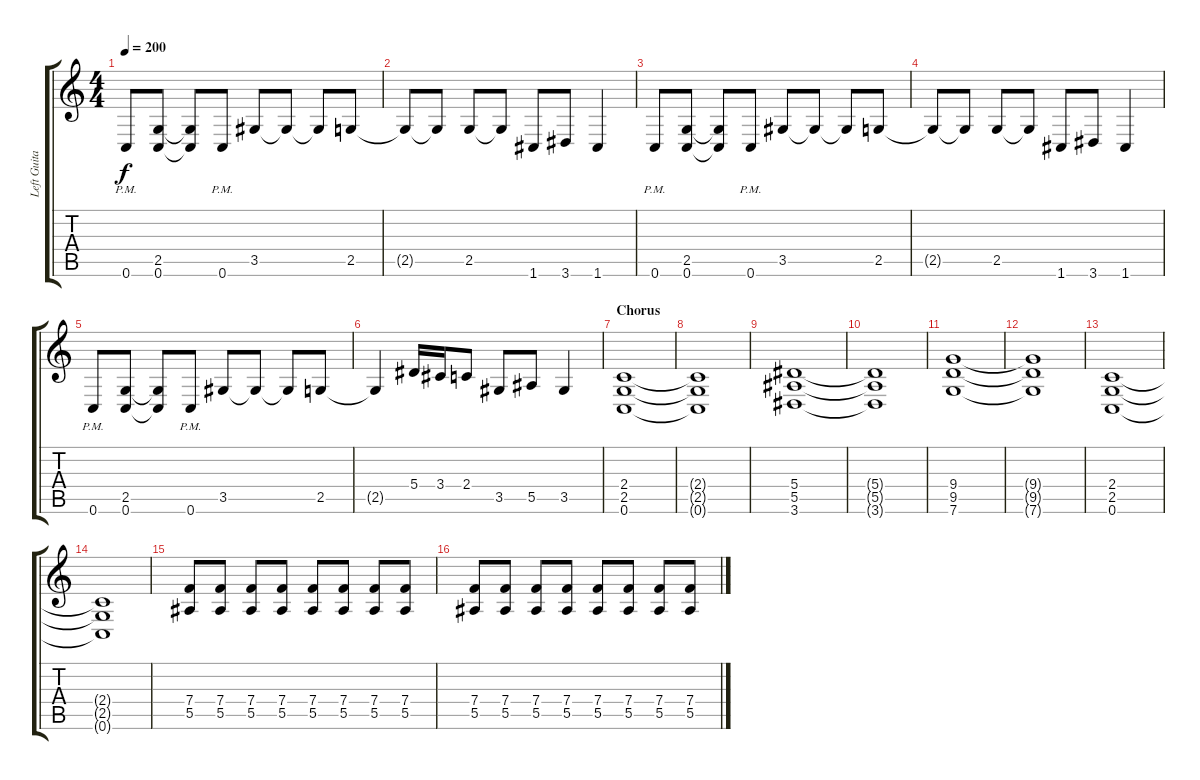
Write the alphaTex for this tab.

\track ("Left Guitar" "Left Guita") {instrument distortionguitar}
\staff {score tabs}
\tuning (C4 G3 Eb3 Bb2 F2 C2) {hide}
\ts (4 4)
\tempo 200
\clef g2
\ks c
0.6{pm}.8{dy f} (2.5 0.6).8 (2.5{t} 0.6{t}).8 0.6{pm}.8 3.5.8 3.5{t}.8 3.5{t}.8 2.5.8 |
2.5{t}.8 2.5{t}.8 2.5.8 2.5{t}.8 1.6.8 3.6.8 1.6.4 |
0.6{pm}.8 (2.5 0.6).8 (2.5{t} 0.6{t}).8 0.6{pm}.8 3.5.8 3.5{t}.8 3.5{t}.8 2.5.8 |
2.5{t}.8 2.5{t}.8 2.5.8 2.5{t}.8 1.6.8 3.6.8 1.6.4 |
0.6{pm}.8 (2.5 0.6).8 (2.5{t} 0.6{t}).8 0.6{pm}.8 3.5.8 3.5{t}.8 3.5{t}.8 2.5.8 |
2.5{t}.4 5.4.16 3.4.16 2.4.8 3.5.8 5.5.8 3.5.4 |
\section ("" "Chorus")
(2.4 2.5 0.6).1 |
(2.4{t} 2.5{t} 0.6{t}).1 |
(5.4 5.5 3.6).1 |
(5.4{t} 5.5{t} 3.6{t}).1 |
(9.4 9.5 7.6).1 |
(9.4{t} 9.5{t} 7.6{t}).1 |
(2.4 2.5 0.6).1 |
(2.4{t} 2.5{t} 0.6{t}).1 |
(7.4 5.5).8 (7.4 5.5).8 (7.4 5.5).8 (7.4 5.5).8 (7.4 5.5).8 (7.4 5.5).8 (7.4 5.5).8 (7.4 5.5).8 |
(7.4 5.5).8 (7.4 5.5).8 (7.4 5.5).8 (7.4 5.5).8 (7.4 5.5).8 (7.4 5.5).8 (7.4 5.5).8 (7.4 5.5).8
